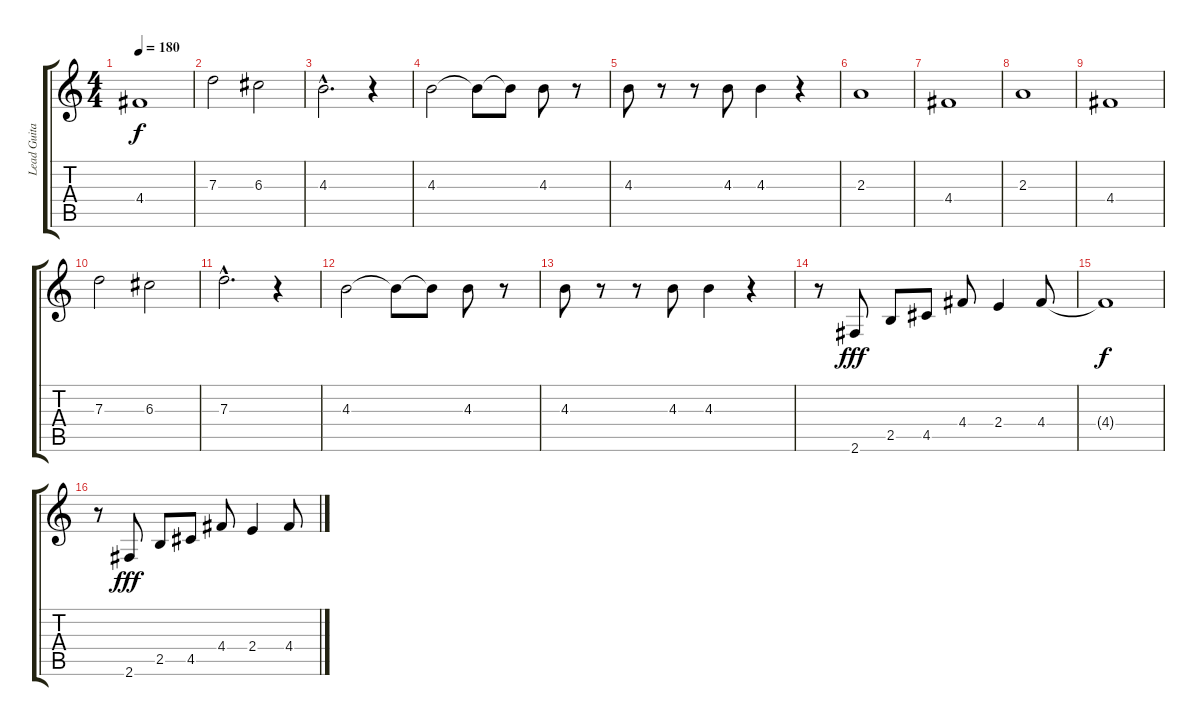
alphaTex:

\track ("Lead Guitar" "Lead Guita") {instrument acousticguitarsteel}
\staff {score tabs}
\tuning (E4 B3 G3 D3 A2 E2) {hide}
\ts (4 4)
\tempo 180
\clef g2
\ks c
4.4.1{dy f} |
7.3.2 6.3.2 |
4.3{hac}.2{d} r.4 |
4.3.2 4.3{t}.8 4.3{t}.8 4.3.8 r.8 |
4.3.8 r.8 r.8 4.3.8 4.3.4 r.4 |
2.3.1 |
4.4.1 |
2.3.1 |
4.4.1 |
7.3.2 6.3.2 |
7.3{hac}.2{d} r.4 |
4.3.2 4.3{t}.8 4.3{t}.8 4.3.8 r.8 |
4.3.8 r.8 r.8 4.3.8 4.3.4 r.4 |
r.8 2.6.8{dy fff} 2.5.8 4.5.8 4.4.8 2.4.4 4.4.8 |
4.4{t}.1{dy f} |
r.8 2.6.8{dy fff} 2.5.8 4.5.8 4.4.8 2.4.4 4.4.8
